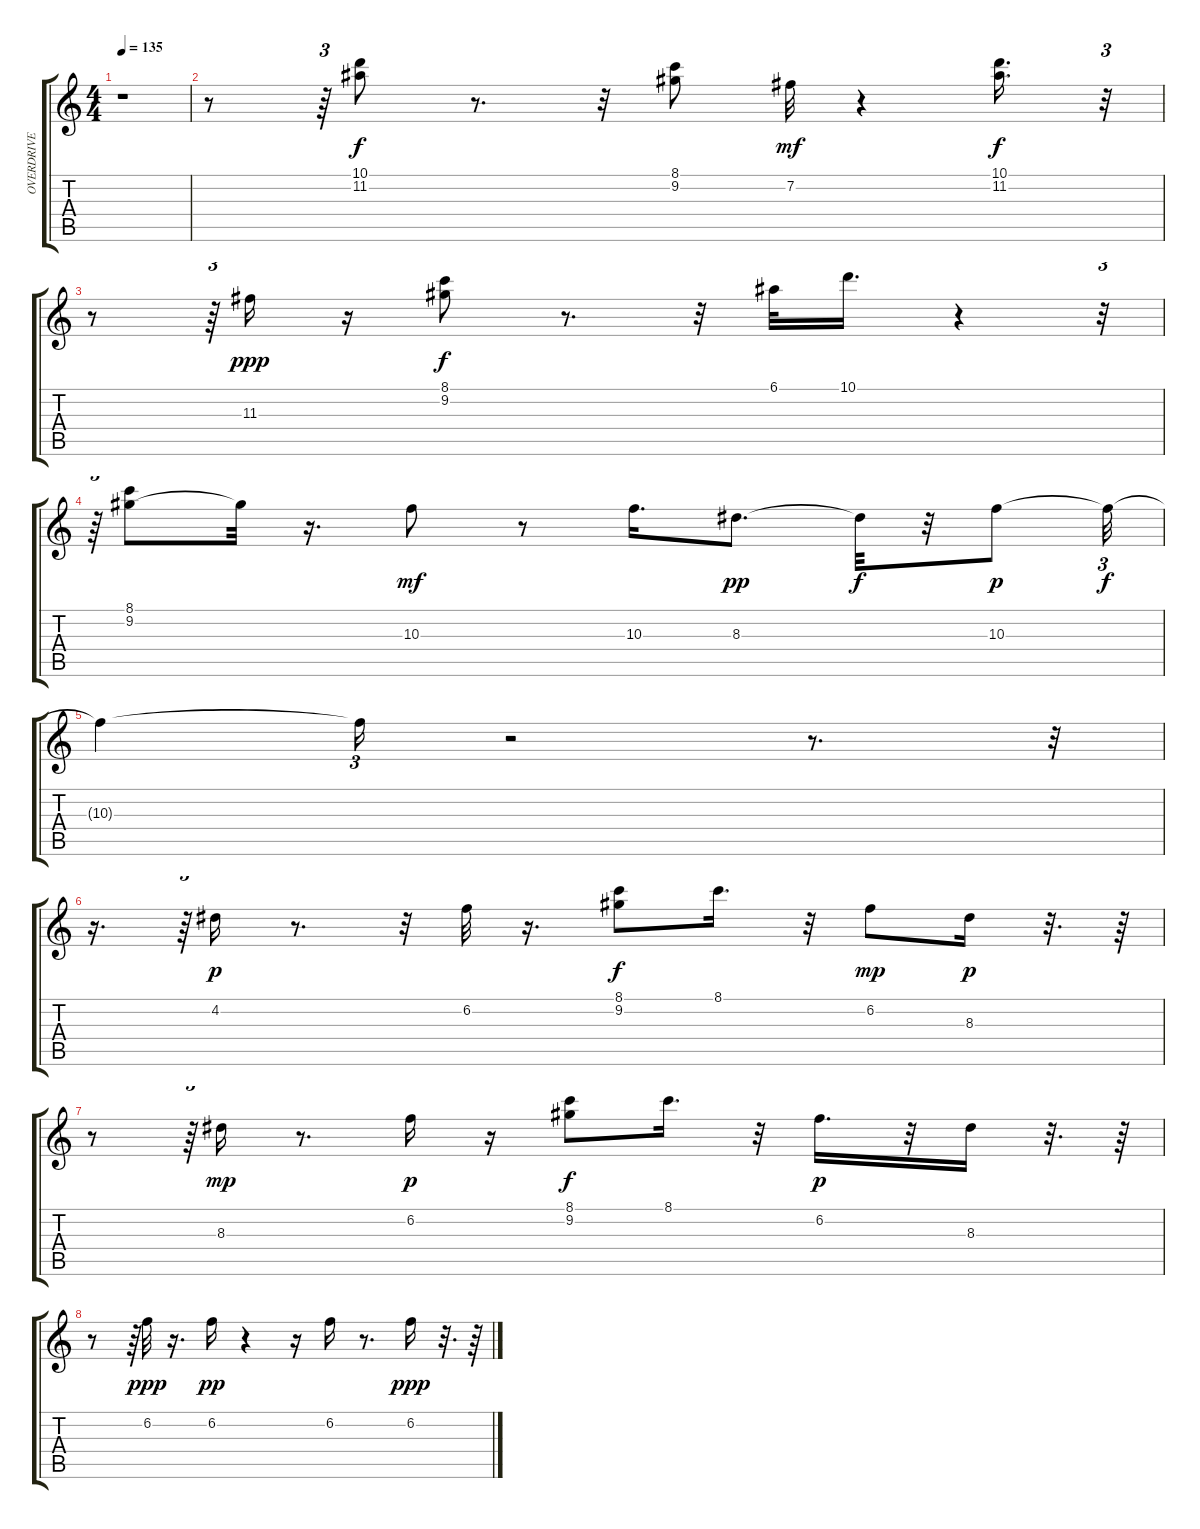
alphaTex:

\track ("OVERDRIVE" "OVERDRIVE") {instrument overdrivenguitar}
\staff {score tabs}
\tuning (E4 B3 G3 D3 A2 E2) {hide}
\ts (4 4)
\tempo 135
\clef g2
\ks c
r.1{dy f} |
r.8 r.64{tu (3 2)} (10.1 11.2).8 r.8{d} r.32 (8.1 9.2).8 7.2.32{dy mf} r.4 (10.1 11.2).16{d dy f} r.32{tu (3 2)} |
r.8 r.64{tu (3 2)} 11.3.16{dy ppp} r.16 (8.1 9.2).8{dy f} r.8{d} r.32 6.1.32 10.1.16{d} r.4 r.32{tu (3 2)} |
r.64{tu (3 2)} (8.1 9.2).8 9.2{t}.32 r.16{d} 10.3.8{dy mf} r.8 10.3.16{d} 8.3.8{d dy pp} 8.3{t}.32{dy f} r.32 10.3.8{dy p} 10.3{t}.32{tu (3 2) dy f} |
10.3{t}.4 10.3{t}.16{tu (3 2)} r.2 r.8{d} r.32{tu (3 2)} |
r.16{d} r.64{tu (3 2)} 4.2.16{dy p} r.8{d} r.32 6.2.32 r.16{d} (8.1 9.2).8{dy f} 8.1.16{d} r.32 6.2.8{dy mp} 8.3.16{dy p} r.32{d} r.64 |
r.8 r.64{tu (3 2)} 8.3.16{dy mp} r.8{d} 6.2.16{dy p} r.16 (8.1 9.2).8{dy f} 8.1.16{d} r.32 6.2.16{d dy p} r.32 8.3.16 r.32{d} r.64 |
r.8 r.64{tu (3 2)} 6.2.32{dy ppp} r.16{d} 6.2.16{dy pp} r.4 r.16 6.2.16 r.8{d} 6.2.16{dy ppp} r.32{d} r.64
